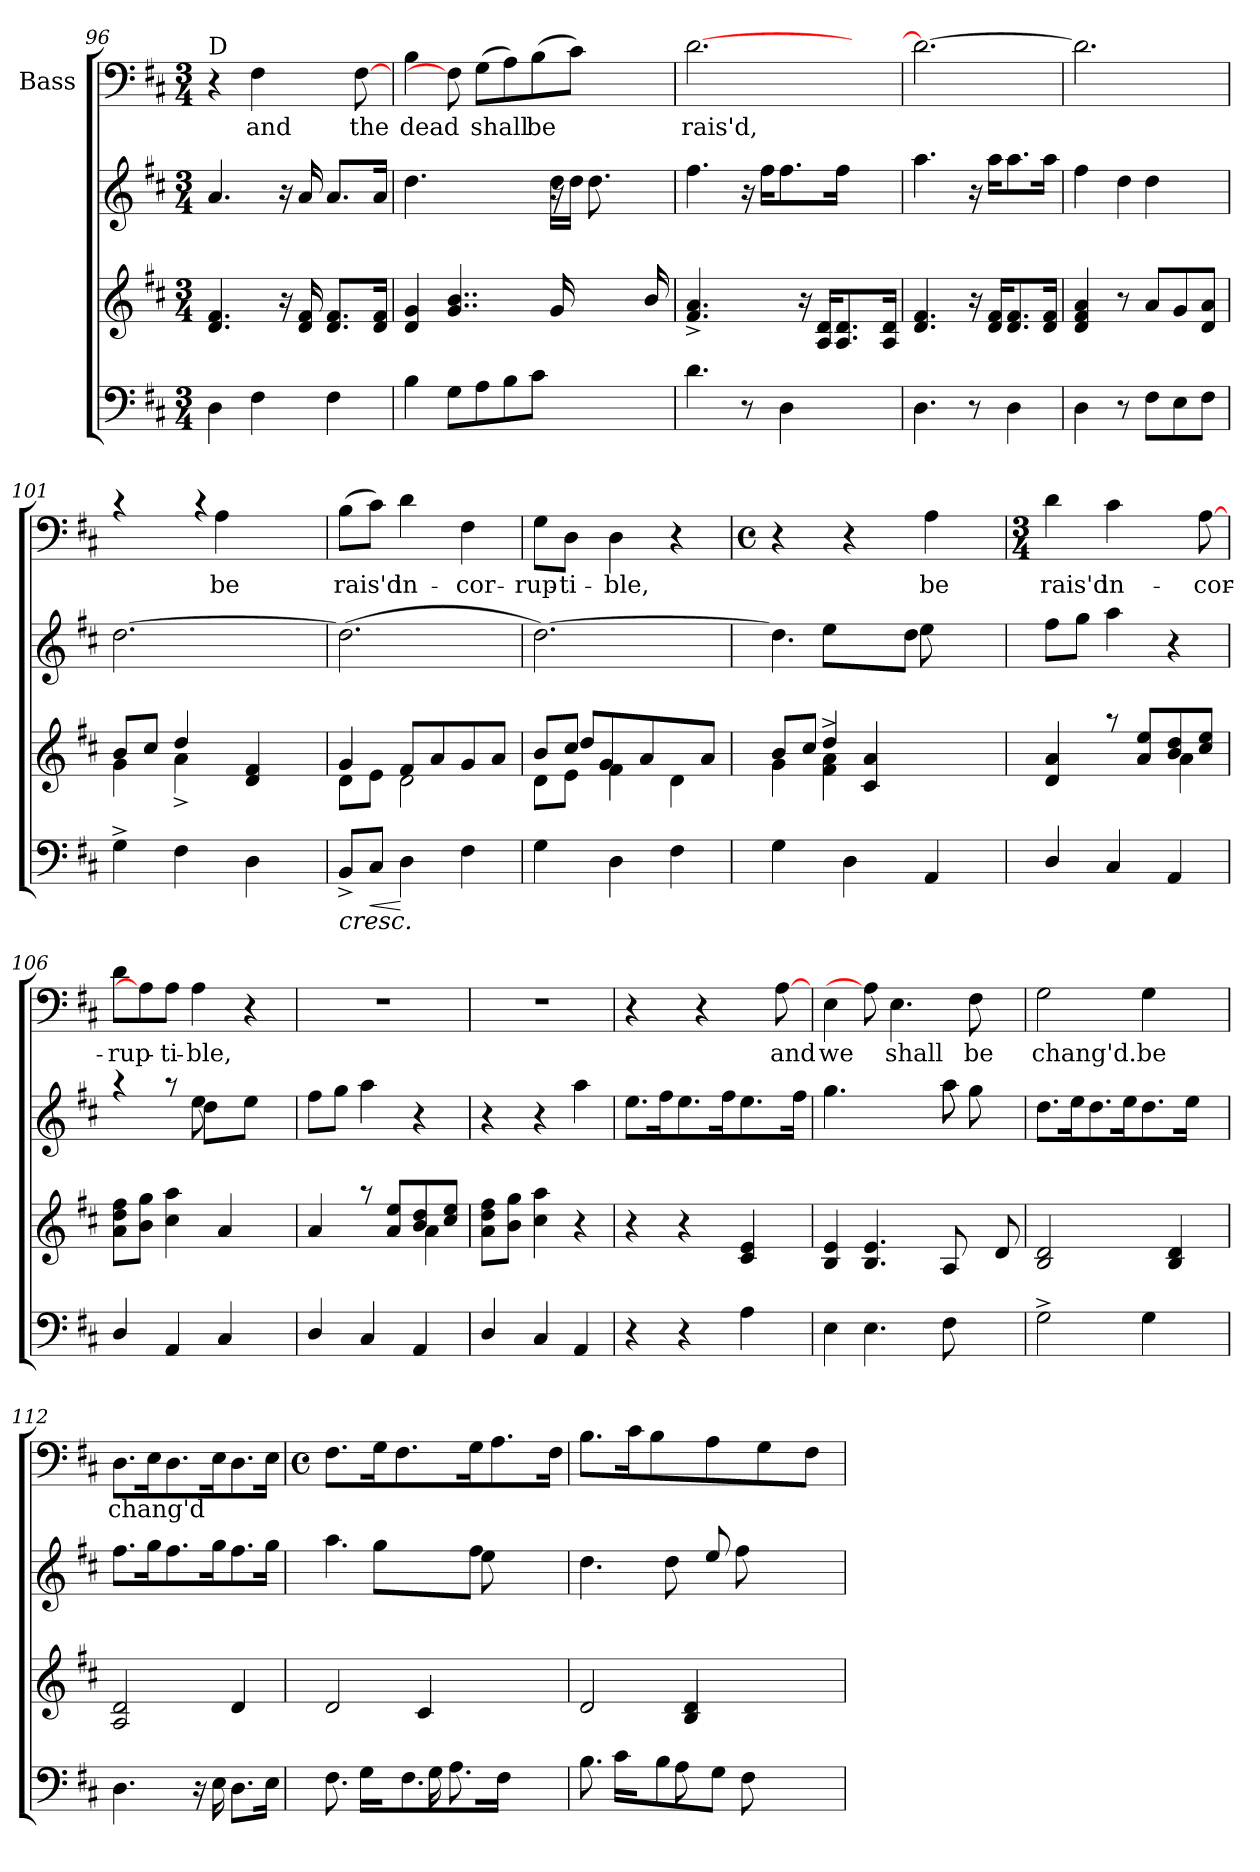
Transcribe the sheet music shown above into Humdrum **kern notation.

**kern	**dynam	**kern	**kern	**kern	**text
*part4	*part4	*part3	*part2	*part1	*part1
*staff4	*staff4	*staff3	*staff2	*staff1	*staff1
*	*	*	*	*I"Bass	*
*clefF4	*	*clefG2	*clefG2	*clefF4	*
*k[f#c#]	*	*k[f#c#]	*k[f#c#]	*k[f#c#]	*
*D:	*	*D:	*D:	*D:	*
*M3/4	*	*M3/4	*M3/4	*M3/4	*
=96	=96	=96	=96	=96	=96
!	!	!	!	!LO:TX:a:t=D	!
4D\	.	4.d/ 4.f#/	4.a/	4r	.
!	!	!	!	!	!LO:LY:b
4F#\	.	.	.	4F#\	and
.	.	16ra	16ra	.	.
.	.	16d/ 16f#/	16a/	.	.
4F#\	.	8.d/ 8.f#/L	8.a/L	8ryy	.
!	!	!	!	!	!LO:LY:b
.	.	.	.	[8F#\	the
.	.	16d/ 16f#/Jk	16a/Jk	.	.
!!LO:LB:g=z
=97!	=97!	=97!	=97!	=97!	=97!
*	*	*^	*^	*	*
!	!	!	!	!	!	!	!LO:LY:b
4B\	.	4d/ 4g/	2ryy	4.dd\	2ryy	4B\	dead
8G\L	.	4..g/ 4..b/	.	.	.	8F#\]	.
!	!	!	!	!	!	!	!LO:LY:b
8A\	.	.	.	4ryy	.	(>8G\L	shall
8B\	.	.	8.ryy	.	8.ryy	8A\)	.
!	!	!	!	!	!	!	!LO:LY:b
8c#\J	.	.	.	16ryy	.	(>8B\	be
.	.	16ryy	16g/	16ra	16dd\LL	.	.
4ryy	.	8.ryy	4ryy	16ryy	16dd\JJ	8c#\J)	.
.	.	.	.	4ryy	8.dd\	.	.
.	.	.	.	.	.	8.ryy	.
.	.	16ryy	.	.	.	.	.
16ryy	.	16b/	16ryy	.	16ryy	.	.
=98!	=98!	=98!	=98!	=98!	=98!	=98!	=98!
!	!	!	!	!	!	!	!LO:LY:b
*	*	*v	*v	*	*	*	*
*	*	*	*v	*v	*	*
4.d\	.	4.f#/^< 4.a/^<	4.ff#\	[>2.d\	rais'd,
8r	.	8.ryy	16ra	.	.
.	.	.	16ff#\KL	.	.
4D\	.	.	8.ff#\	.	.
.	.	16ra	.	.	.
.	.	16A/ 16d/KL	.	.	.
.	.	8.A/ 8.d/	16ff#\Jk	.	.
8.ryy	.	.	8.ryy	8.ryy	.
.	.	16A/ 16d/Jk	.	.	.
=99!	=99!	=99!	=99!	=99!	=99!
4.D\	.	4.d/ 4.f#/	4.aa\	2.d\_	.
8r	.	16ra	16ra	.	.
.	.	16d/ 16f#/KL	16aa\KL	.	.
4D\	.	8.d/ 8.f#/	8.aa\	.	.
.	.	16d/ 16f#/Jk	16aa\Jk	.	.
=100!	=100!	=100!	=100!	=100!	=100!
*	*	*	*^	*	*
4D\	.	4d/ 4f#/ 4a/	4ff#\	4.ryy	2.d\]	.
8r	.	8r	4dd\	.	.	.
8F#\L	.	8a/L	.	4dd\	.	.
8E\	.	8g/	8ryy	.	.	.
8F#\J	.	8d/ 8a/J	8ryy	8ryy	.	.
*	*	*	*v	*v	*	*
=101!	=101!	=101!	=101!	=101!	=101!
*	*	*^	*	*^	*
4G^>\	.	4g\	8b/L	[>2.dd\	4rc	4.ryy	.
.	.	.	8cc#/J	.	.	.	.
4F#\	.	4dd/	4a^<\	.	16ryy	.	.
.	.	.	.	.	4rc	.	.
!	!	!	!	!	!	!	!LO:LY:b
.	.	.	.	.	.	4A\	be
4D\	.	4d/ 4f#/	4ryy	.	.	.	.
.	.	.	.	.	8ryy	.	.
.	.	.	.	.	.	8ryy	.
.	.	.	.	.	16ryy	.	.
*	*	*	*	*	*v	*v	*
=102!	=102!	=102!	=102!	=102!	=102!	=102!
!	!LO:HP:b	!	!	!	!	!LO:LY:b
8BB^</L	<	8d\L	4g/	(>2.dd\]	(>8B\L	rais'd
!	!LO:HP:b	!	!	!	!	!
8C#/J	<	8e\J	.	.	8c#\J)	.
!	!	!	!	!	!	!LO:LY:b
4D\	[	2d\	8f#/L	.	4d\	in-
.	.	.	8a/	.	.	.
!	!	!	!	!	!	!LO:LY:b
4F#\	[	.	8g/	.	4F#\	-cor-
.	.	.	8a/J	.	.	.
!!LO:PB:g=z
=103!	=103!	=103!	=103!	=103!	=103!	=103!
*	*	*	*^	*	*	*
!	!	!	!	!	!	!	!LO:LY:b
4G\	.	8d\L	8b/L	8ryy	[>2.dd\)	8G\L	-rup-
!	!	!	!	!	!	!	!LO:LY:b
.	.	8e\J	8cc#/J	8dd/L	.	8D\J	-ti-
!	!	!	!	!	!	!	!LO:LY:b
4D\	.	4f#\	2ryy	8g/	.	4D\	-ble,
.	.	.	.	8a/	.	.	.
4F#\	.	4d\	.	8ryy	.	4r	.
.	.	.	.	8a/J	.	.	.
*	*	*v	*v	*v	*	*	*
=104!	=104!	=104!	=104!	=104!	=104!
*	*	*	*	*M4/4	*
*	*	*	*	*met(c)	*
*	*	*^	*^	*	*
*	*	*	*^	*	*^	*	*
*	*	*	*	*^	*	*	*	*	*
4G\	.	8b/L	4g\	8.ryy	8.ryy	4.dd\]	8.ryy	4..ryy	4r	.
.	.	8cc#/J	.	.	.	.	.	.	.	.
.	.	.	.	4f#\^< 4a\^<	4dd/	.	8ee\L	.	.	.
4D\	.	16ryy	8.ryy	.	.	.	.	.	4r	.
.	.	4c#/ 4a/	.	.	.	.	8ryy	.	.	.
.	.	.	.	.	.	8.ryy	.	.	.	.
.	.	.	4ryy	8.ryy	8.ryy	.	8dd\J	8ee\	.	.
!	!	!	!	!	!	!	!	!	!	!LO:LY:b
4AA/	.	.	.	.	.	.	.	.	4A\	be
.	.	8.ryy	.	.	.	8.ryy	8.ryy	8.ryy	.	.
.	.	.	.	8ryy	8ryy	.	.	.	.	.
.	.	.	16ryy	.	.	.	.	.	.	.
*	*	*v	*v	*v	*v	*	*	*	*	*
*	*	*	*v	*v	*v	*	*
=105!	=105!	=105!	=105!	=105!	=105!
*	*	*	*	*M3/4	*
*	*	*^	*	*	*
!	!	!	!	!	!	!LO:LY:b
4D/	.	4d/ 4a/	2ryy	8ff#\L	4d\	rais'd
.	.	.	.	8gg\J	.	.
!	!	!	!	!	!	!LO:LY:b
4C#/	.	8raa	.	4aa\	4c#\	in-
.	.	8a/ 8ee/L	.	.	.	.
4AA/	.	8b/ 8dd/	4a\	4r	8ryy	.
!	!	!	!	!	!	!LO:LY:b
.	.	8cc#/ 8ee/J	.	.	[8A\	-cor-
*	*	*v	*v	*	*	*
=106!	=106!	=106!	=106!	=106!	=106!
*	*	*	*^	*	*
!	!	!	!	!	!	!LO:LY:b
4D/	.	8a\ 8dd\ 8ff#\L	4raa	4.ryy	8d\L	-rup-
.	.	8b\ 8gg\J	.	.	8A\]	.
!	!	!	!	!	!	!LO:LY:b
4AA/	.	4cc#\ 4aa\	8raa	.	8A\J	-ti-
!	!	!	!	!	!	!LO:LY:b
.	.	.	8ee\	8dd\L	4A\	-ble,
4C#/	.	4a/	8ryy	8ryy	.	.
.	.	.	4ryy	8ee\J	4r	.
8ryy	.	8ryy	.	8ryy	.	.
=107!	=107!	=107!	=107!	=107!	=107!	=107!
*	*	*^	*	*	*	*
!	!	!	!	!	!	!LO:N:vis=1	!
*	*	*	*	*v	*v	*	*
4D/	.	4a/	2ryy	8ff#\L	2.r	.
.	.	.	.	8gg\J	.	.
4C#/	.	8raa	.	4aa\	.	.
.	.	8a/ 8ee/L	.	.	.	.
4AA/	.	8b/ 8dd/	4a\	4r	.	.
.	.	8cc#/ 8ee/J	.	.	.	.
*	*	*v	*v	*	*	*
!!LO:LB:g=z
=108!	=108!	=108!	=108!	=108!	=108!
!	!	!	!	!LO:N:vis=1	!
4D/	.	8a\ 8dd\ 8ff#\L	4r	2.r	.
.	.	8b\ 8gg\J	.	.	.
4C#/	.	4cc#\ 4aa\	4r	.	.
4AA/	.	4r	4aa\	.	.
=109!	=109!	=109!	=109!	=109!	=109!
4r	.	4r	8.ee\L	4r	.
.	.	.	16ff#\k	.	.
4r	.	4r	8.ee\	16ryy	.
.	.	.	.	4r	.
.	.	.	16ff#\k	.	.
4A\	.	4c#/ 4e/	8.ee\	.	.
.	.	.	.	16ryy	.
!	!	!	!	!	!LO:LY:b
.	.	.	.	[8A\	and
.	.	.	16ff#\Jk	.	.
=110!	=110!	=110!	=110!	=110!	=110!
*	*	*^	*^	*	*
!	!	!	!	!	!	!	!LO:LY:b
4E\	.	4B/ 4e/	2ryy	4.gg\	2ryy	4E\	we
4.E\	.	4.B/ 4.e/	.	.	.	8A\]	.
!	!	!	!	!	!	!	!LO:LY:b
.	.	.	.	4ryy	.	4.E\	shall
.	.	.	8ryy	.	8ryy	.	.
8F#\	.	8ryy	8A/	8aa\	8aa\	.	.
!	!	!	!	!	!	!	!LO:LY:b
4ryy	.	8ryy	4ryy	8ryy	8gg\	8F#\	be
.	.	8d/	.	8ryy	8ryy	8ryy	.
*	*	*v	*v	*	*	*	*
=111!	=111!	=111!	=111!	=111!	=111!	=111!
!	!	!	!	!	!	!LO:LY:b
*	*	*	*v	*v	*	*
2G^>\	.	2B/ 2d/	8.dd\L	2G\	chang'd.
.	.	.	16ee\k	.	.
.	.	.	8.dd\	.	.
.	.	.	16ee\k	.	.
!	!	!	!	!	!LO:LY:b
4G\	.	8ryy	8.dd\	4G\	be
.	.	4B/ 4d/	.	.	.
.	.	.	16ee\Jk	.	.
8ryy	.	.	8ryy	8ryy	.
=112!	=112!	=112!	=112!	=112!	=112!
!	!	!	!	!	!LO:LY:b
4.D\	.	2A/ 2d/	8.ff#\L	8.D\L	chang'd
.	.	.	16gg\k	16E\k	.
.	.	.	8.ff#\	8.D\	.
16rC	.	.	.	.	.
16E\	.	.	16gg\k	16E\k	.
8.D\L	.	4d/	8.ff#\	8.D\	.
16E\Jk	.	.	16gg\Jk	16E\Jk	.
!!LO:LB:g=z
=113!	=113!	=113!	=113!	=113!	=113!
*	*	*	*	*M4/4	*
*	*	*	*	*met(c)	*
*^	*	*^	*^	*	*
*	*^	*	*	*	*	*^	*	*
*	*	*^	*	*	*	*	*	*	*	*
8.F#\	48%7ryy	96ryy	96ryy	.	2d/	4ryy	4.aa\	8.ryy	4..ryy	8.F#\L	.
.	.	3ryy	4.ryy	.	.	.	.	.	.	.	.
.	16G\KL	.	.	.	.	.	.	.	.	.	.
96%17ryy	.	.	.	.	.	.	.	8gg\L	.	16G\k	.
.	96%5ryy	.	.	.	.	.	.	.	.	.	.
.	.	.	.	.	.	16ryy	.	.	.	8.F#\	.
.	8.F#\	.	.	.	.	.	.	.	.	.	.
.	.	.	.	.	.	4c#/	.	8ryy	.	.	.
.	.	16G\	.	.	.	.	.	.	.	.	.
96%37ryy	.	.	.	.	.	.	.	.	.	.	.
.	.	.	.	.	.	.	8.ryy	.	.	.	.
.	.	.	8.A\	.	.	.	.	.	.	.	.
.	.	96%17ryy	.	.	.	.	.	.	.	.	.
.	.	.	.	.	.	.	.	8ff#\J	8ee\	16G\k	.
.	16ryy	.	.	.	.	.	.	.	.	.	.
.	.	.	.	.	8.ryy	.	.	.	.	8.A\	.
.	16F#\Jk	.	.	.	.	.	.	.	.	.	.
.	.	.	.	.	.	8.ryy	8.ryy	8.ryy	8.ryy	.	.
.	96%17ryy	.	96%17ryy	.	.	.	.	.	.	.	.
.	.	6ryy	.	.	.	.	.	.	.	.	.
.	.	.	.	.	16ryy	.	.	.	.	16F#\Jk	.
=114!	=114!	=114!	=114!	=114!	=114!	=114!	=114!	=114!	=114!	=114!	=114!
8.B\	48%7ryy	96ryy	96ryy	.	2d/	4ryy	4.dd\	4ryy	4..ryy	8.B\L	.
.	.	4ryy	4..ryy	.	.	.	.	.	.	.	.
.	16c#\KL	.	.	.	.	.	.	.	.	.	.
96%17ryy	.	.	.	.	.	.	.	.	.	16c#\k	.
.	96%5ryy	.	.	.	.	.	.	.	.	.	.
.	.	.	.	.	.	16ryy	.	32ryy	.	8B\	.
.	8B\	32ryy	.	.	.	.	.	.	.	.	.
.	.	.	.	.	.	.	.	8dd\	.	.	.
.	.	8A\	.	.	.	.	.	.	.	.	.
.	.	.	.	.	.	4B/ 4d/	.	.	.	.	.
96%37ryy	.	.	.	.	.	.	.	.	.	.	.
.	.	.	.	.	.	.	8ee/	.	.	8A\	.
.	8G\J	.	.	.	.	.	.	.	.	.	.
.	.	.	.	.	.	.	.	8.ryy	.	.	.
.	.	96%17ryy	.	.	.	.	.	.	.	.	.
.	.	.	.	.	.	.	.	.	8ff#\	.	.
.	.	.	8F#\	.	.	.	.	.	.	.	.
.	.	.	.	.	8.ryy	.	8.ryy	.	.	8G\	.
.	96%17ryy	.	.	.	.	.	.	.	.	.	.
.	.	.	.	.	.	8.ryy	.	.	8.ryy	.	.
.	.	.	96%17ryy	.	.	.	.	.	.	.	.
.	.	8ryy	.	.	.	.	.	8ryy	.	.	.
.	.	.	.	.	.	.	.	.	.	8F#\J	.
.	16ryy	.	.	.	16ryy	.	16ryy	.	.	.	.
.	.	32ryy	.	.	.	.	.	32ryy	.	.	.
*v	*v	*v	*v	*	*	*	*v	*v	*v	*	*
*	*	*v	*v	*	*	*
=!	=!	=!	=!	=!	=!
*-	*-	*-	*-	*-	*-
